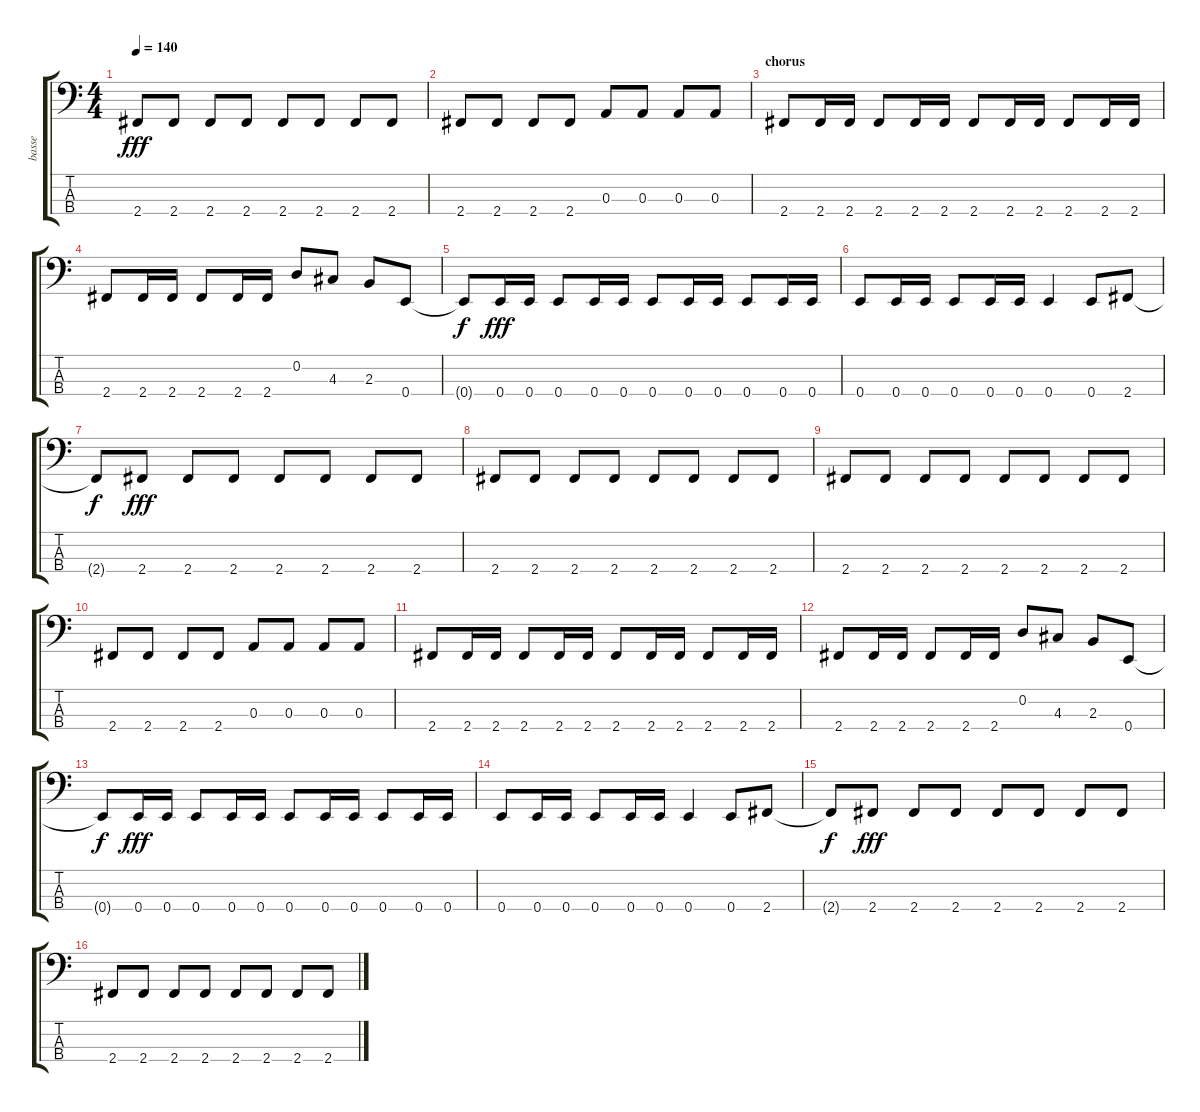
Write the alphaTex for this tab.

\track ("basse" "basse") {instrument electricbasspick}
\staff {score tabs}
\tuning (G2 D2 A1 E1) {hide}
\ts (4 4)
\tempo 140
\clef f4
\ks c
2.4.8{dy fff} 2.4.8 2.4.8 2.4.8 2.4.8 2.4.8 2.4.8 2.4.8 |
2.4.8 2.4.8 2.4.8 2.4.8 0.3.8 0.3.8 0.3.8 0.3.8 |
\section ("" "chorus")
2.4.8 2.4.16 2.4.16 2.4.8 2.4.16 2.4.16 2.4.8 2.4.16 2.4.16 2.4.8 2.4.16 2.4.16 |
2.4.8 2.4.16 2.4.16 2.4.8 2.4.16 2.4.16 0.2.8 4.3.8 2.3.8 0.4.8 |
0.4{t}.8{dy f} 0.4.16{dy fff} 0.4.16 0.4.8 0.4.16 0.4.16 0.4.8 0.4.16 0.4.16 0.4.8 0.4.16 0.4.16 |
0.4.8 0.4.16 0.4.16 0.4.8 0.4.16 0.4.16 0.4.4 0.4.8 2.4.8 |
2.4{t}.8{dy f} 2.4.8{dy fff} 2.4.8 2.4.8 2.4.8 2.4.8 2.4.8 2.4.8 |
2.4.8 2.4.8 2.4.8 2.4.8 2.4.8 2.4.8 2.4.8 2.4.8 |
2.4.8 2.4.8 2.4.8 2.4.8 2.4.8 2.4.8 2.4.8 2.4.8 |
2.4.8 2.4.8 2.4.8 2.4.8 0.3.8 0.3.8 0.3.8 0.3.8 |
2.4.8 2.4.16 2.4.16 2.4.8 2.4.16 2.4.16 2.4.8 2.4.16 2.4.16 2.4.8 2.4.16 2.4.16 |
2.4.8 2.4.16 2.4.16 2.4.8 2.4.16 2.4.16 0.2.8 4.3.8 2.3.8 0.4.8 |
0.4{t}.8{dy f} 0.4.16{dy fff} 0.4.16 0.4.8 0.4.16 0.4.16 0.4.8 0.4.16 0.4.16 0.4.8 0.4.16 0.4.16 |
0.4.8 0.4.16 0.4.16 0.4.8 0.4.16 0.4.16 0.4.4 0.4.8 2.4.8 |
2.4{t}.8{dy f} 2.4.8{dy fff} 2.4.8 2.4.8 2.4.8 2.4.8 2.4.8 2.4.8 |
2.4.8 2.4.8 2.4.8 2.4.8 2.4.8 2.4.8 2.4.8 2.4.8
